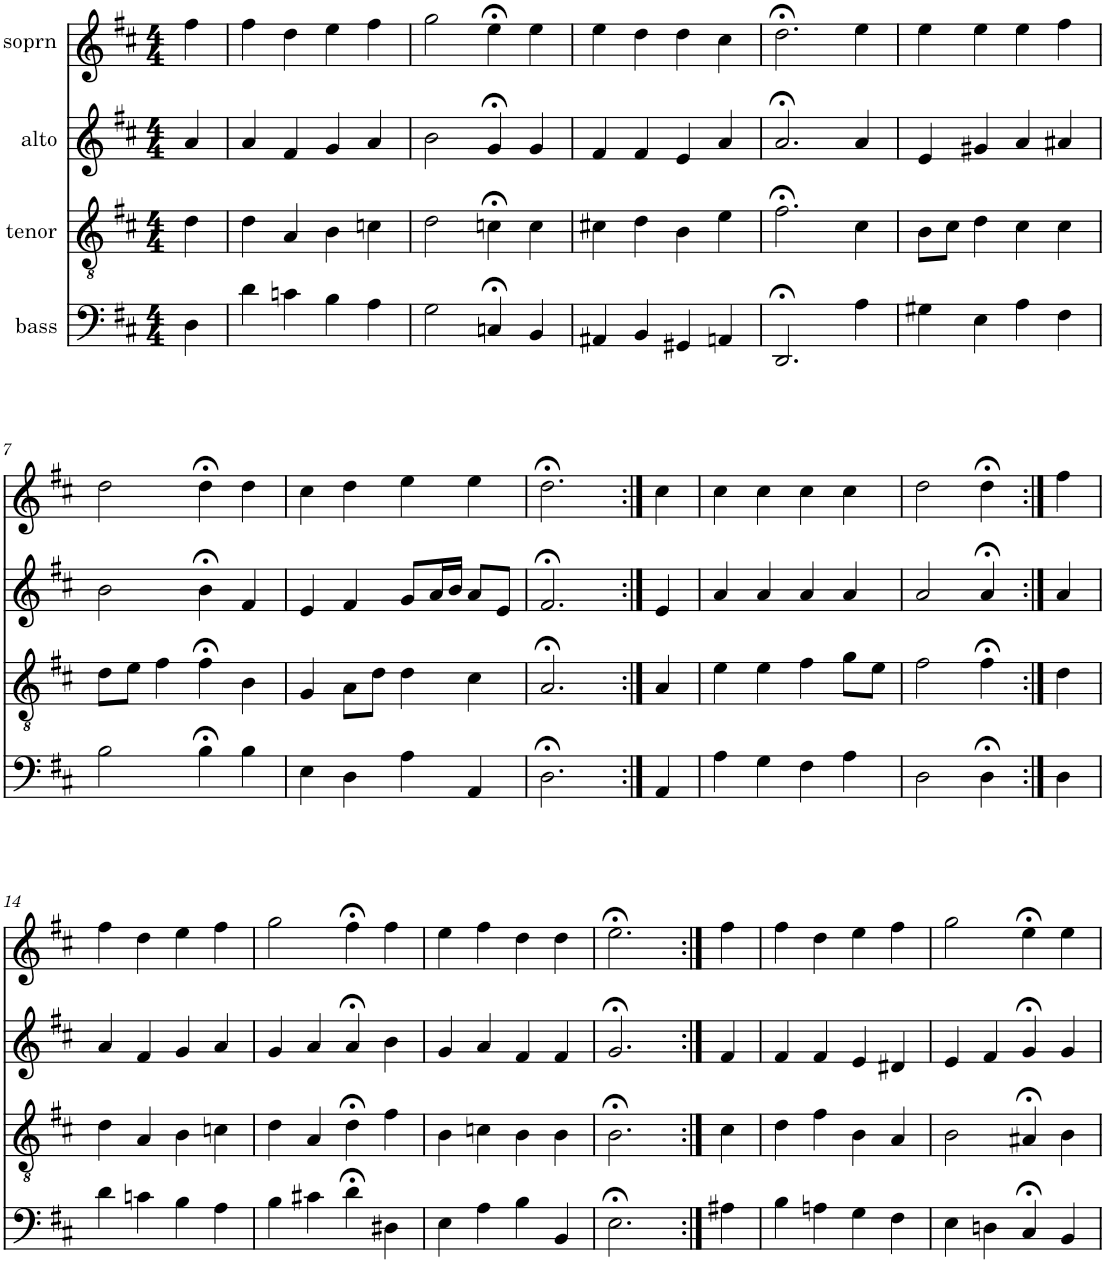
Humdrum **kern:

**kern	**kern	**kern	**kern
*part4	*part3	*part2	*part1
*staff4	*staff3	*staff2	*staff1
*I"bass	*I"tenor	*I"alto	*I"soprn
*clefF4	*clefGv2	*clefG2	*clefG2
*k[f#c#]	*k[f#c#]	*k[f#c#]	*k[f#c#]
*D:	*D:	*D:	*D:
*M4/4	*M4/4	*M4/4	*M4/4
=1	=1	=1	=1
4D\	4d\	4a/	4ff#\
=2	=2	=2	=2
4d\	4d\	4a/	4ff#\
4cn\	4A/	4f#/	4dd\
4B\	4B\	4g/	4ee\
4A\	4cn\	4a/	4ff#\
=3	=3	=3	=3
2G\	2d\	2b\	2gg\
4Cn;</	4cn;<\	4g;</	4ee;<\
4BB/	4c\	4g/	4ee\
=4	=4	=4	=4
4AA#X/	4c#X\	4f#/	4ee\
4BB/	4d\	4f#/	4dd\
4GG#X/	4B\	4e/	4dd\
4AAn/	4e\	4a/	4cc#\
=5	=5	=5	=5
2.DD;</	2.f#;<\	2.a;</	2.dd;<\
4A\	4c#\	4a/	4ee\
=6	=6	=6	=6
4G#X\	8B\L	4e/	4ee\
.	8c#\J	.	.
4E\	4d\	4g#X/	4ee\
4A\	4c#\	4a/	4ee\
4F#\	4c#\	4a#X/	4ff#\
!!LO:LB:g=z
=7	=7	=7	=7
2B\	8d\L	2b\	2dd\
.	8e\J	.	.
.	4f#\	.	.
4B;<\	4f#;<\	4b;<\	4dd;<\
4B\	4B\	4f#/	4dd\
=8	=8	=8	=8
4E\	4G/	4e/	4cc#\
4D\	8A\L	4f#/	4dd\
.	8d\J	.	.
4A\	4d\	8g/L	4ee\
.	.	16a/L	.
.	.	16b/JJ	.
4AA/	4c#\	8a/L	4ee\
.	.	8e/J	.
=9	=9	=9	=9
2.D;<\	2.A;</	2.f#;</	2.dd;<\
=10:|!	=10:|!	=10:|!	=10:|!
4AA/	4A/	4e/	4cc#\
=11	=11	=11	=11
4A\	4e\	4a/	4cc#\
4G\	4e\	4a/	4cc#\
4F#\	4f#\	4a/	4cc#\
4A\	8g\L	4a/	4cc#\
.	8e\J	.	.
=12	=12	=12	=12
2D\	2f#\	2a/	2dd\
4D;<\	4f#;<\	4a;</	4dd;<\
=13:|!	=13:|!	=13:|!	=13:|!
4D\	4d\	4a/	4ff#\
!!LO:LB:g=z
=14	=14	=14	=14
4d\	4d\	4a/	4ff#\
4cn\	4A/	4f#/	4dd\
4B\	4B\	4g/	4ee\
4A\	4cn\	4a/	4ff#\
=15	=15	=15	=15
4B\	4d\	4g/	2gg\
4c#X\	4A/	4a/	.
4d;<\	4d;<\	4a;</	4ff#;<\
4D#X\	4f#\	4b\	4ff#\
=16	=16	=16	=16
4E\	4B\	4g/	4ee\
4A\	4cn\	4a/	4ff#\
4B\	4B\	4f#/	4dd\
4BB/	4B\	4f#/	4dd\
=17	=17	=17	=17
2.E;<\	2.B;<\	2.g;</	2.ee;<\
=18:|!	=18:|!	=18:|!	=18:|!
4A#X\	4c#\	4f#/	4ff#\
=19	=19	=19	=19
4B\	4d\	4f#/	4ff#\
4An\	4f#\	4f#/	4dd\
4G\	4B\	4e/	4ee\
4F#\	4A/	4d#X/	4ff#\
=20	=20	=20	=20
4E\	2B\	4e/	2gg\
4Dn\	.	4f#/	.
4C#;</	4A#X;</	4g;</	4ee;<\
4BB/	4B\	4g/	4ee\
=	=	=	=
*-	*-	*-	*-
